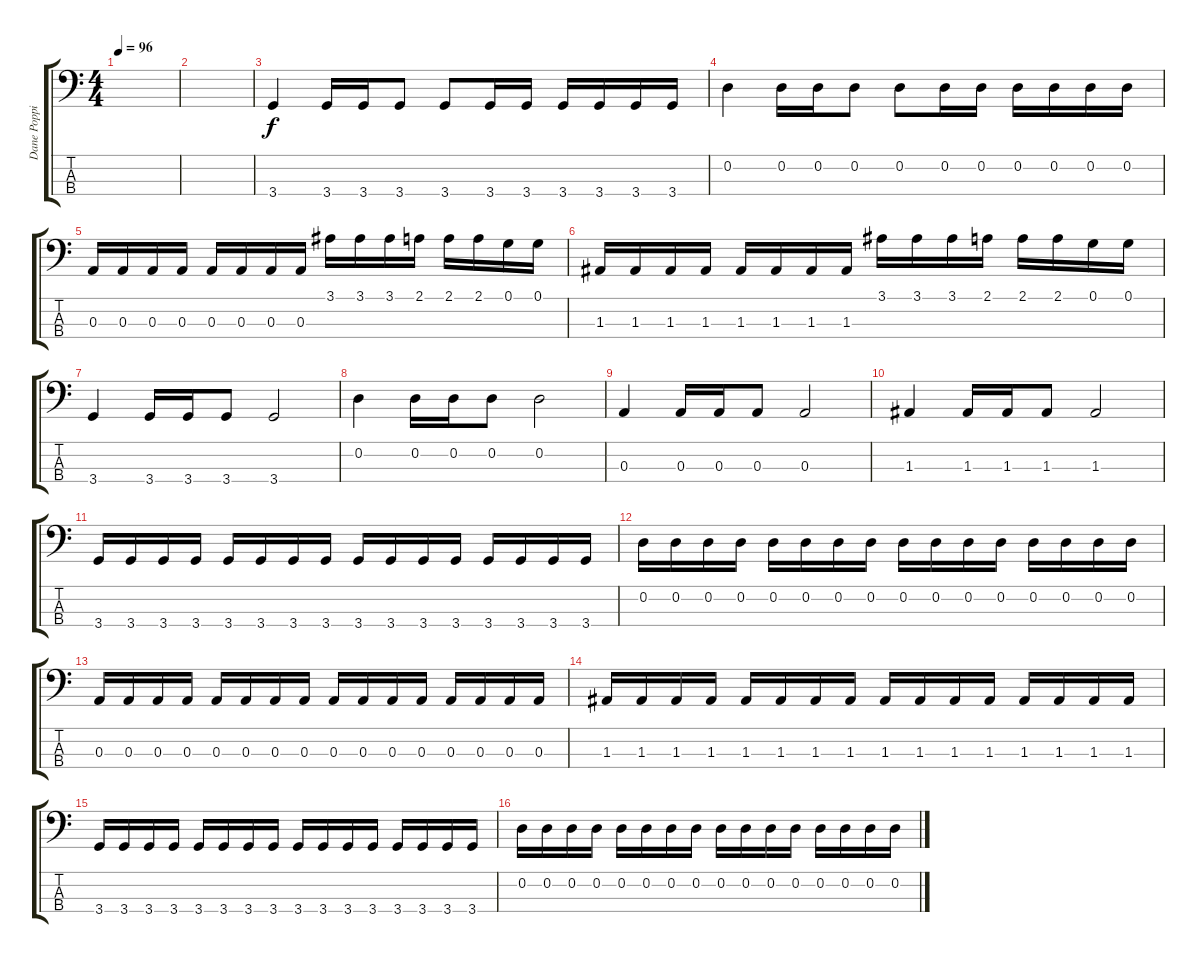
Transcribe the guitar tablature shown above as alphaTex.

\track ("Dane Poppin" "Dane Poppi") {instrument electricbassfinger}
\staff {score tabs}
\tuning (G2 D2 A1 E1) {hide}
\ts (4 4)
\tempo 96
\clef f4
\ks c
|
|
3.4.4 3.4.16 3.4.16 3.4.8 3.4.8 3.4.16 3.4.16 3.4.16 3.4.16 3.4.16 3.4.16 |
0.2.4 0.2.16 0.2.16 0.2.8 0.2.8 0.2.16 0.2.16 0.2.16 0.2.16 0.2.16 0.2.16 |
0.3.16 0.3.16 0.3.16 0.3.16 0.3.16 0.3.16 0.3.16 0.3.16 3.1.16 3.1.16 3.1.16 2.1.16 2.1.16 2.1.16 0.1.16 0.1.16 |
1.3.16 1.3.16 1.3.16 1.3.16 1.3.16 1.3.16 1.3.16 1.3.16 3.1.16 3.1.16 3.1.16 2.1.16 2.1.16 2.1.16 0.1.16 0.1.16 |
3.4.4 3.4.16 3.4.16 3.4.8 3.4.2 |
0.2.4 0.2.16 0.2.16 0.2.8 0.2.2 |
0.3.4 0.3.16 0.3.16 0.3.8 0.3.2 |
1.3.4 1.3.16 1.3.16 1.3.8 1.3.2 |
3.4.16 3.4.16 3.4.16 3.4.16 3.4.16 3.4.16 3.4.16 3.4.16 3.4.16 3.4.16 3.4.16 3.4.16 3.4.16 3.4.16 3.4.16 3.4.16 |
0.2.16 0.2.16 0.2.16 0.2.16 0.2.16 0.2.16 0.2.16 0.2.16 0.2.16 0.2.16 0.2.16 0.2.16 0.2.16 0.2.16 0.2.16 0.2.16 |
0.3.16 0.3.16 0.3.16 0.3.16 0.3.16 0.3.16 0.3.16 0.3.16 0.3.16 0.3.16 0.3.16 0.3.16 0.3.16 0.3.16 0.3.16 0.3.16 |
1.3.16 1.3.16 1.3.16 1.3.16 1.3.16 1.3.16 1.3.16 1.3.16 1.3.16 1.3.16 1.3.16 1.3.16 1.3.16 1.3.16 1.3.16 1.3.16 |
3.4.16 3.4.16 3.4.16 3.4.16 3.4.16 3.4.16 3.4.16 3.4.16 3.4.16 3.4.16 3.4.16 3.4.16 3.4.16 3.4.16 3.4.16 3.4.16 |
0.2.16 0.2.16 0.2.16 0.2.16 0.2.16 0.2.16 0.2.16 0.2.16 0.2.16 0.2.16 0.2.16 0.2.16 0.2.16 0.2.16 0.2.16 0.2.16
